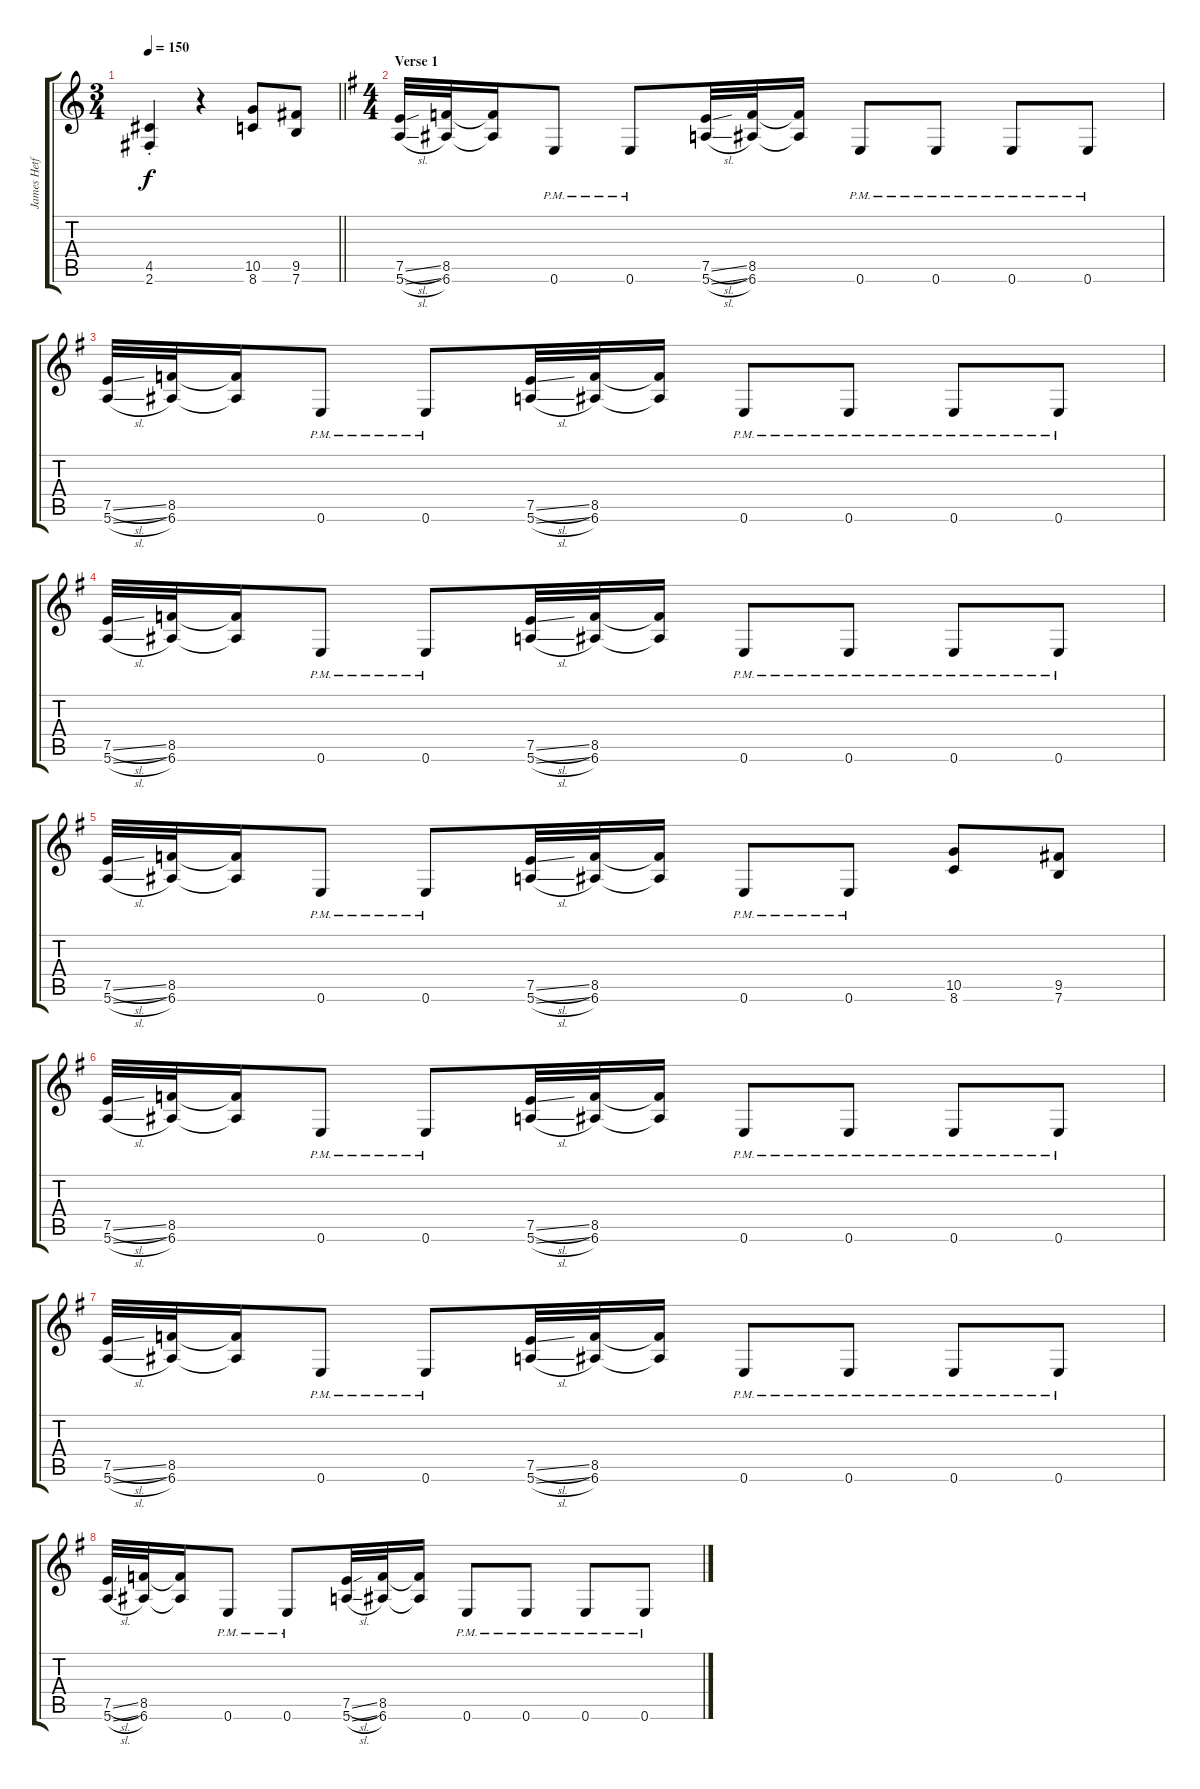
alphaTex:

\track ("James Hetfield" "James Hetf") {instrument distortionguitar}
\staff {score tabs}
\tuning (E4 B3 G3 D3 A2 E2) {hide}
\ts (3 4)
\tempo 150
\clef g2
\barLineRight lightlight
\ks c
(4.5{st} 2.6{st}).4{dy f} r.4 (10.5 8.6).8 (9.5 7.6).8 |
\ts (4 4)
\section ("" "Verse 1")
\ks g
(7.5{sl} 5.6{sl}).32 (8.5 6.6).32 (8.5{t} 6.6{t}).16 0.6{pm}.8 0.6{pm}.8 (7.5{sl} 5.6{sl}).32 (8.5 6.6).32 (8.5{t} 6.6{t}).16 0.6{pm}.8 0.6{pm}.8 0.6{pm}.8 0.6{pm}.8 |
(7.5{sl} 5.6{sl}).32 (8.5 6.6).32 (8.5{t} 6.6{t}).16 0.6{pm}.8 0.6{pm}.8 (7.5{sl} 5.6{sl}).32 (8.5 6.6).32 (8.5{t} 6.6{t}).16 0.6{pm}.8 0.6{pm}.8 0.6{pm}.8 0.6{pm}.8 |
(7.5{sl} 5.6{sl}).32 (8.5 6.6).32 (8.5{t} 6.6{t}).16 0.6{pm}.8 0.6{pm}.8 (7.5{sl} 5.6{sl}).32 (8.5 6.6).32 (8.5{t} 6.6{t}).16 0.6{pm}.8 0.6{pm}.8 0.6{pm}.8 0.6{pm}.8 |
(7.5{sl} 5.6{sl}).32 (8.5 6.6).32 (8.5{t} 6.6{t}).16 0.6{pm}.8 0.6{pm}.8 (7.5{sl} 5.6{sl}).32 (8.5 6.6).32 (8.5{t} 6.6{t}).16 0.6{pm}.8 0.6{pm}.8 (10.5 8.6).8 (9.5 7.6).8 |
(7.5{sl} 5.6{sl}).32 (8.5 6.6).32 (8.5{t} 6.6{t}).16 0.6{pm}.8 0.6{pm}.8 (7.5{sl} 5.6{sl}).32 (8.5 6.6).32 (8.5{t} 6.6{t}).16 0.6{pm}.8 0.6{pm}.8 0.6{pm}.8 0.6{pm}.8 |
(7.5{sl} 5.6{sl}).32 (8.5 6.6).32 (8.5{t} 6.6{t}).16 0.6{pm}.8 0.6{pm}.8 (7.5{sl} 5.6{sl}).32 (8.5 6.6).32 (8.5{t} 6.6{t}).16 0.6{pm}.8 0.6{pm}.8 0.6{pm}.8 0.6{pm}.8 |
(7.5{sl} 5.6{sl}).32 (8.5 6.6).32 (8.5{t} 6.6{t}).16 0.6{pm}.8 0.6{pm}.8 (7.5{sl} 5.6{sl}).32 (8.5 6.6).32 (8.5{t} 6.6{t}).16 0.6{pm}.8 0.6{pm}.8 0.6{pm}.8 0.6{pm}.8
